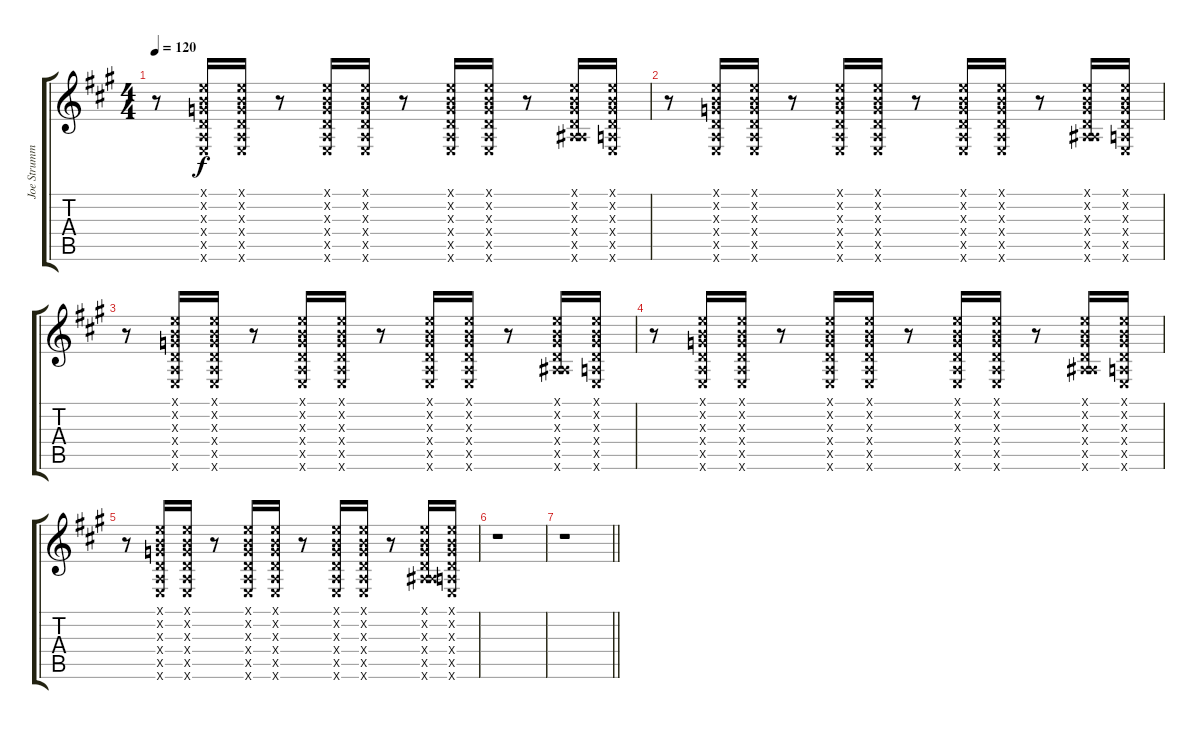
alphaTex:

\track ("Joe Strummer - Rhythm Guitar" "Joe Strumm") {instrument overdrivenguitar}
\staff {score tabs}
\tuning (E4 B3 G3 D3 A2 E2) {hide}
\ts (4 4)
\tempo 120
\clef g2
\ks a
r.8{dy f} (0.1{x} 0.2{x} 0.3{x} 0.4{x} 0.5{x} 0.6{x}).16 (0.1{x} 0.2{x} 0.3{x} 0.4{x} 0.5{x} 0.6{x}).16 r.8 (0.1{x} 0.2{x} 0.3{x} 0.4{x} 0.5{x} 0.6{x}).16 (0.1{x} 0.2{x} 0.3{x} 0.4{x} 0.5{x} 0.6{x}).16 r.8 (0.1{x} 0.2{x} 0.3{x} 0.4{x} 0.5{x} 0.6{x}).16 (0.1{x} 0.2{x} 0.3{x} 0.4{x} 0.5{x} 0.6{x}).16 r.8 (0.1{x} 0.2{x} 0.3{x} 0.4{x} 0.5{x} 6.6{x}).16 (0.1{x} 0.2{x} 0.3{x} 0.4{x} 0.5{x} 0.6{x}).16 |
r.8 (0.1{x} 0.2{x} 0.3{x} 0.4{x} 0.5{x} 0.6{x}).16 (0.1{x} 0.2{x} 0.3{x} 0.4{x} 0.5{x} 0.6{x}).16 r.8 (0.1{x} 0.2{x} 0.3{x} 0.4{x} 0.5{x} 0.6{x}).16 (0.1{x} 0.2{x} 0.3{x} 0.4{x} 0.5{x} 0.6{x}).16 r.8 (0.1{x} 0.2{x} 0.3{x} 0.4{x} 0.5{x} 0.6{x}).16 (0.1{x} 0.2{x} 0.3{x} 0.4{x} 0.5{x} 0.6{x}).16 r.8 (0.1{x} 0.2{x} 0.3{x} 0.4{x} 0.5{x} 6.6{x}).16 (0.1{x} 0.2{x} 0.3{x} 0.4{x} 0.5{x} 0.6{x}).16 |
r.8 (0.1{x} 0.2{x} 0.3{x} 0.4{x} 0.5{x} 0.6{x}).16 (0.1{x} 0.2{x} 0.3{x} 0.4{x} 0.5{x} 0.6{x}).16 r.8 (0.1{x} 0.2{x} 0.3{x} 0.4{x} 0.5{x} 0.6{x}).16 (0.1{x} 0.2{x} 0.3{x} 0.4{x} 0.5{x} 0.6{x}).16 r.8 (0.1{x} 0.2{x} 0.3{x} 0.4{x} 0.5{x} 0.6{x}).16 (0.1{x} 0.2{x} 0.3{x} 0.4{x} 0.5{x} 0.6{x}).16 r.8 (0.1{x} 0.2{x} 0.3{x} 0.4{x} 0.5{x} 6.6{x}).16 (0.1{x} 0.2{x} 0.3{x} 0.4{x} 0.5{x} 0.6{x}).16 |
r.8 (0.1{x} 0.2{x} 0.3{x} 0.4{x} 0.5{x} 0.6{x}).16 (0.1{x} 0.2{x} 0.3{x} 0.4{x} 0.5{x} 0.6{x}).16 r.8 (0.1{x} 0.2{x} 0.3{x} 0.4{x} 0.5{x} 0.6{x}).16 (0.1{x} 0.2{x} 0.3{x} 0.4{x} 0.5{x} 0.6{x}).16 r.8 (0.1{x} 0.2{x} 0.3{x} 0.4{x} 0.5{x} 0.6{x}).16 (0.1{x} 0.2{x} 0.3{x} 0.4{x} 0.5{x} 0.6{x}).16 r.8 (0.1{x} 0.2{x} 0.3{x} 0.4{x} 0.5{x} 6.6{x}).16 (0.1{x} 0.2{x} 0.3{x} 0.4{x} 0.5{x} 0.6{x}).16 |
r.8 (0.1{x} 0.2{x} 0.3{x} 0.4{x} 0.5{x} 0.6{x}).16 (0.1{x} 0.2{x} 0.3{x} 0.4{x} 0.5{x} 0.6{x}).16 r.8 (0.1{x} 0.2{x} 0.3{x} 0.4{x} 0.5{x} 0.6{x}).16 (0.1{x} 0.2{x} 0.3{x} 0.4{x} 0.5{x} 0.6{x}).16 r.8 (0.1{x} 0.2{x} 0.3{x} 0.4{x} 0.5{x} 0.6{x}).16 (0.1{x} 0.2{x} 0.3{x} 0.4{x} 0.5{x} 0.6{x}).16 r.8 (0.1{x} 0.2{x} 0.3{x} 0.4{x} 0.5{x} 6.6{x}).16 (0.1{x} 0.2{x} 0.3{x} 0.4{x} 0.5{x} 0.6{x}).16 |
r.1 |
\barLineRight lightlight
r.1
